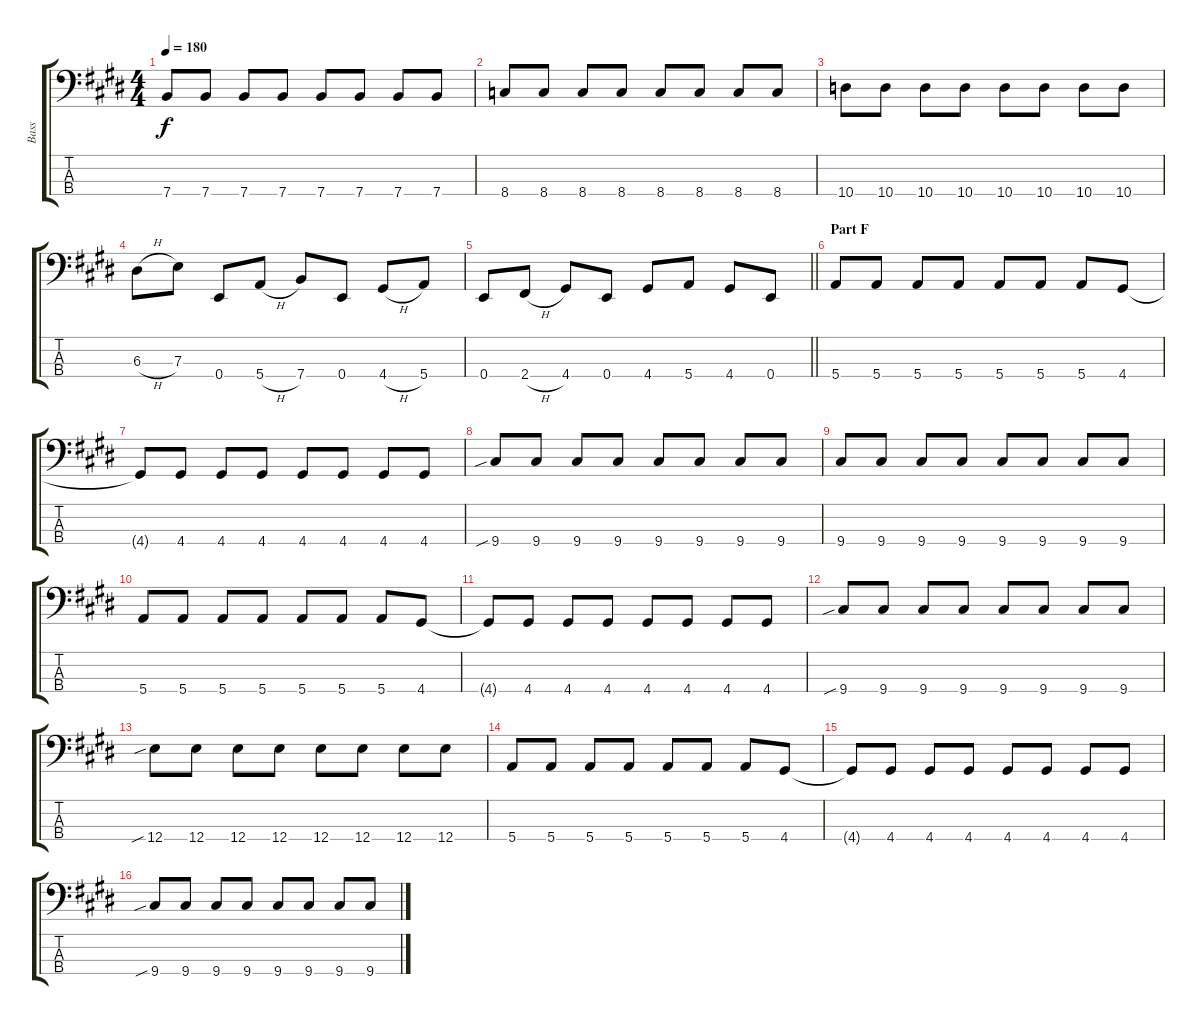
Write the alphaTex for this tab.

\track ("Bass" "Bass") {instrument electricbasspick}
\staff {score tabs}
\tuning (G2 D2 A1 E1) {hide}
\ts (4 4)
\tempo 180
\clef f4
\ks e
7.4.8{dy f} 7.4.8 7.4.8 7.4.8 7.4.8 7.4.8 7.4.8 7.4.8 |
8.4.8 8.4.8 8.4.8 8.4.8 8.4.8 8.4.8 8.4.8 8.4.8 |
10.4.8 10.4.8 10.4.8 10.4.8 10.4.8 10.4.8 10.4.8 10.4.8 |
6.3{h}.8 7.3.8 0.4.8 5.4{h}.8 7.4.8 0.4.8 4.4{h}.8 5.4.8 |
\barLineRight lightlight
0.4.8 2.4{h}.8 4.4.8 0.4.8 4.4.8 5.4.8 4.4.8 0.4.8 |
\section ("" "Part F")
5.4.8 5.4.8 5.4.8 5.4.8 5.4.8 5.4.8 5.4.8 4.4.8 |
4.4{t}.8 4.4.8 4.4.8 4.4.8 4.4.8 4.4.8 4.4.8 4.4.8 |
9.4{sib}.8 9.4.8 9.4.8 9.4.8 9.4.8 9.4.8 9.4.8 9.4.8 |
9.4.8 9.4.8 9.4.8 9.4.8 9.4.8 9.4.8 9.4.8 9.4.8 |
5.4.8 5.4.8 5.4.8 5.4.8 5.4.8 5.4.8 5.4.8 4.4.8 |
4.4{t}.8 4.4.8 4.4.8 4.4.8 4.4.8 4.4.8 4.4.8 4.4.8 |
9.4{sib}.8 9.4.8 9.4.8 9.4.8 9.4.8 9.4.8 9.4.8 9.4.8 |
12.4{sib}.8 12.4.8 12.4.8 12.4.8 12.4.8 12.4.8 12.4.8 12.4.8 |
5.4.8 5.4.8 5.4.8 5.4.8 5.4.8 5.4.8 5.4.8 4.4.8 |
4.4{t}.8 4.4.8 4.4.8 4.4.8 4.4.8 4.4.8 4.4.8 4.4.8 |
9.4{sib}.8 9.4.8 9.4.8 9.4.8 9.4.8 9.4.8 9.4.8 9.4.8
